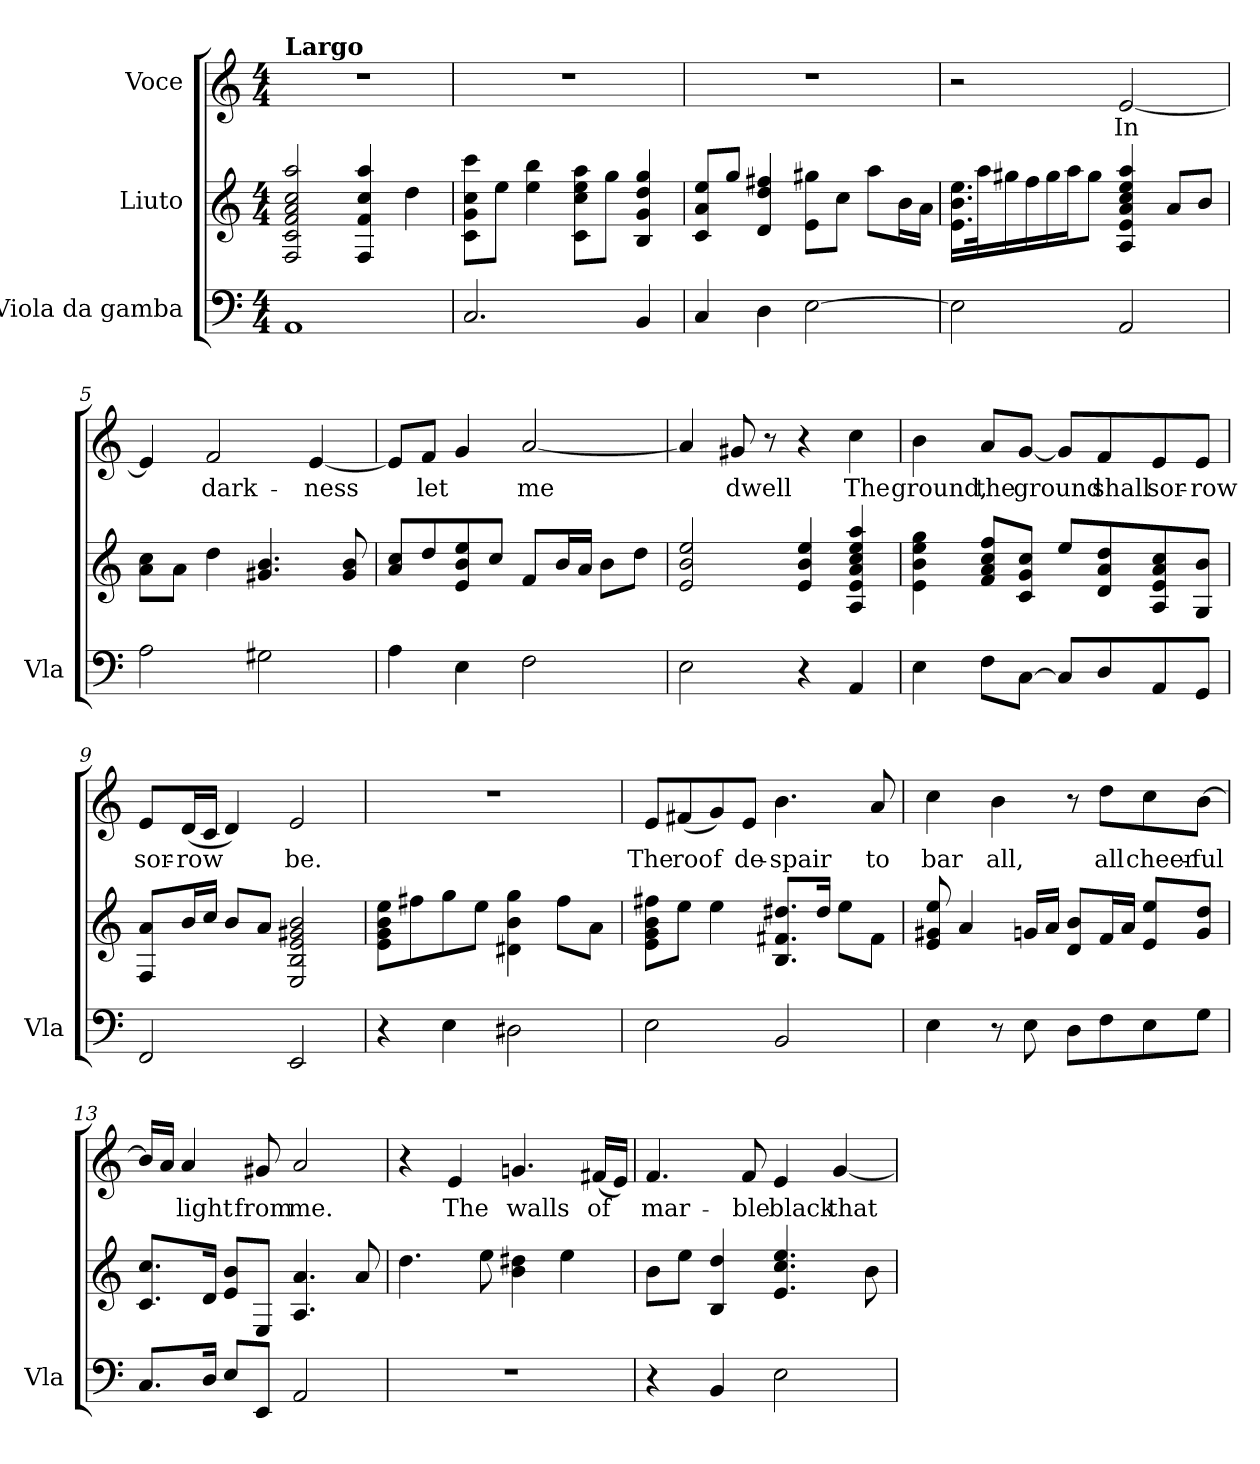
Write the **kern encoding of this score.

**kern	**kern	**kern	**text
*part3	*part2	*part1	*part1
*staff3	*staff2	*staff1	*staff1
*I"Viola da gamba	*I"Liuto	*I"Voce	*
*I'Vla	*	*	*
*clefF4	*clefG2	*clefG2	*
*k[]	*k[]	*k[]	*
*M4/4	*M4/4	*M4/4	*
=1	=1	=1	=1
!	!	!LO:TX:a:B:t=Largo	!
1AA	2F/ 2c/ 2f/ 2a/ 2cc/ 2aa/	1r	.
.	4F/ 4f/ 4cc/ 4aa/	.	.
.	4dd\	.	.
=2	=2	=2	=2
2.C/	8c\ 8g\ 8cc\ 8ccc\L	1r	.
.	8ee\J	.	.
.	4ee\ 4bb\	.	.
.	8c\ 8cc\ 8ee\ 8aa\L	.	.
.	8gg\J	.	.
4BB/	4B/ 4g/ 4dd/ 4gg/	.	.
=3	=3	=3	=3
4C/	8c/ 8a/ 8ee/L	1r	.
.	8gg/J	.	.
4D\	4d/ 4dd/ 4ff#X/	.	.
[2E\	8e\ 8gg#X\L	.	.
.	8cc\J	.	.
.	8aa\L	.	.
.	16b\L	.	.
.	16a\JJ	.	.
=4	=4	=4	=4
2E\]	16.e\ 16.b\ 16.ee\LL	2r	.
.	32aa\K	.	.
.	16gg#X\	.	.
.	16ff\	.	.
.	16gg#\	.	.
.	16aa\J	.	.
.	8gg#\J	.	.
!	!	!	!LO:LY:b
2AA/	4A/ 4e/ 4a/ 4cc/ 4ee/ 4aa/	[2e/	In
.	8a/L	.	.
.	8b/J	.	.
!!LO:LB:g=z
=5	=5	=5	=5
2A\	8a\ 8cc\L	4e/]	.
.	8a\J	.	.
!	!	!	!LO:LY:b
.	4dd\	2f/	dark-
2G#X\	4.g#X/ 4.b/	.	.
!	!	!	!LO:LY:b
.	.	[4e/	ness
.	8g#/ 8b/	.	.
=6	=6	=6	=6
4A\	8a/ 8cc/L	8e/L]	.
!	!	!	!LO:LY:b
.	8dd/	8f/J	let
4E\	8e/ 8b/ 8ee/	4g/	.
.	8cc/J	.	.
!	!	!	!LO:LY:b
2F\	8f/L	[2a/	me
.	16b/L	.	.
.	16a/JJ	.	.
.	8b\L	.	.
.	8dd\J	.	.
=7	=7	=7	=7
2E\	2e/ 2b/ 2ee/	4a/]	.
!	!	!	!LO:LY:b
.	.	8g#X/	dwell
.	.	8r	.
4r	4e/ 4b/ 4ee/	4r	.
!	!	!	!LO:LY:b
4AA/	4A/ 4e/ 4a/ 4cc/ 4ee/ 4aa/	4cc\	The
=8	=8	=8	=8
!	!	!	!LO:LY:b
4E\	4e\ 4b\ 4ee\ 4gg\	4b\	ground,
!	!	!	!LO:LY:b
8F\L	8f/ 8a/ 8cc/ 8ff/L	8a/L	the
!	!	!	!LO:LY:b
[8C\J	8c/ 8g/ 8cc/J	[8g/J	ground
8C/L]	8ee/L	8g/L]	.
!	!	!	!LO:LY:b
8D/	8d/ 8a/ 8dd/	8f/	shall
!	!	!	!LO:LY:b
8AA/	8A/ 8e/ 8a/ 8cc/	8e/	sor-
!	!	!	!LO:LY:b
8GG/J	8G/ 8b/J	8e/J	row
!!LO:LB:g=z
=9	=9	=9	=9
!	!	!	!LO:LY:b
2FF/	8F/ 8a/L	8e/L	sor-
!	!	!	!LO:LY:b
.	16b/L	(<16d/L	row
.	16cc/JJ	16c/JJ	.
.	8b/L	4d/)	.
.	8a/J	.	.
!	!	!	!LO:LY:b
2EE/	2E/ 2B/ 2e/ 2g#X/ 2b/	2e/	be.
=10	=10	=10	=10
4r	8e\ 8g\ 8b\ 8ee\L	1r	.
.	8ff#X\	.	.
4E\	8gg\	.	.
.	8ee\J	.	.
2D#X\	4d#X\ 4b\ 4gg\	.	.
.	8ff#\L	.	.
.	8a\J	.	.
=11	=11	=11	=11
!	!	!	!LO:LY:b
2E\	8e\ 8g\ 8b\ 8ff#X\L	8e/L	The
!	!	!	!LO:LY:b
.	8ee\J	(<8f#X/	roof
.	4ee\	8g/)	.
!	!	!	!LO:LY:b
.	.	8e/J	de-
!	!	!	!LO:LY:b
2BB/	8.B/ 8.f#X/ 8.dd#X/L	4.b\	spair
.	16dd#/Jk	.	.
.	8ee\L	.	.
!	!	!	!LO:LY:b
.	8f#\J	8a/	to
=12	=12	=12	=12
!	!	!	!LO:LY:b
4E\	8e/ 8g#X/ 8ee/	4cc\	bar
.	4a/	.	.
!	!	!	!LO:LY:b
8r	.	4b\	all,
8E\	16gn/LL	.	.
.	16a/JJ	.	.
8D\L	8d/ 8b/L	8r	.
!	!	!	!LO:LY:b
8F\	16f/L	8dd\L	all
.	16a/JJ	.	.
!	!	!	!LO:LY:b
8E\	8e/ 8ee/L	8cc\	cheer-
!	!	!	!LO:LY:b
8G\J	8g/ 8dd/J	[8b\J	ful
!!LO:PB:g=z
=13	=13	=13	=13
8.C/L	8.c/ 8.cc/L	16b/LL]	.
.	.	16a/JJ	.
!	!	!	!LO:LY:b
.	.	4a/	light
16D/Jk	16d/Jk	.	.
8E/L	8e/ 8b/L	.	.
!	!	!	!LO:LY:b
8EE/J	8E/J	8g#X/	from
!	!	!	!LO:LY:b
2AA/	4.A/ 4.a/	2a/	me.
.	8a/	.	.
=14	=14	=14	=14
1r	4.dd\	4r	.
!	!	!	!LO:LY:b
.	.	4e/	The
.	8ee\	.	.
!	!	!	!LO:LY:b
.	4b\ 4dd#X\	4.gn/	walls
.	4ee\	.	.
!	!	!	!LO:LY:b
.	.	(<16f#X/LL	of
.	.	16e/JJ)	.
=15	=15	=15	=15
!	!	!	!LO:LY:b
4r	8b\L	4.f/	mar-
.	8ee\J	.	.
4BB/	4B/ 4dd/	.	.
!	!	!	!LO:LY:b
.	.	8f/	ble
!	!	!	!LO:LY:b
2E\	4.e/ 4.cc/ 4.ee/	4e/	black
!	!	!	!LO:LY:b
.	.	[4g/	that
.	8b\	.	.
=	=	=	=
*-	*-	*-	*-
